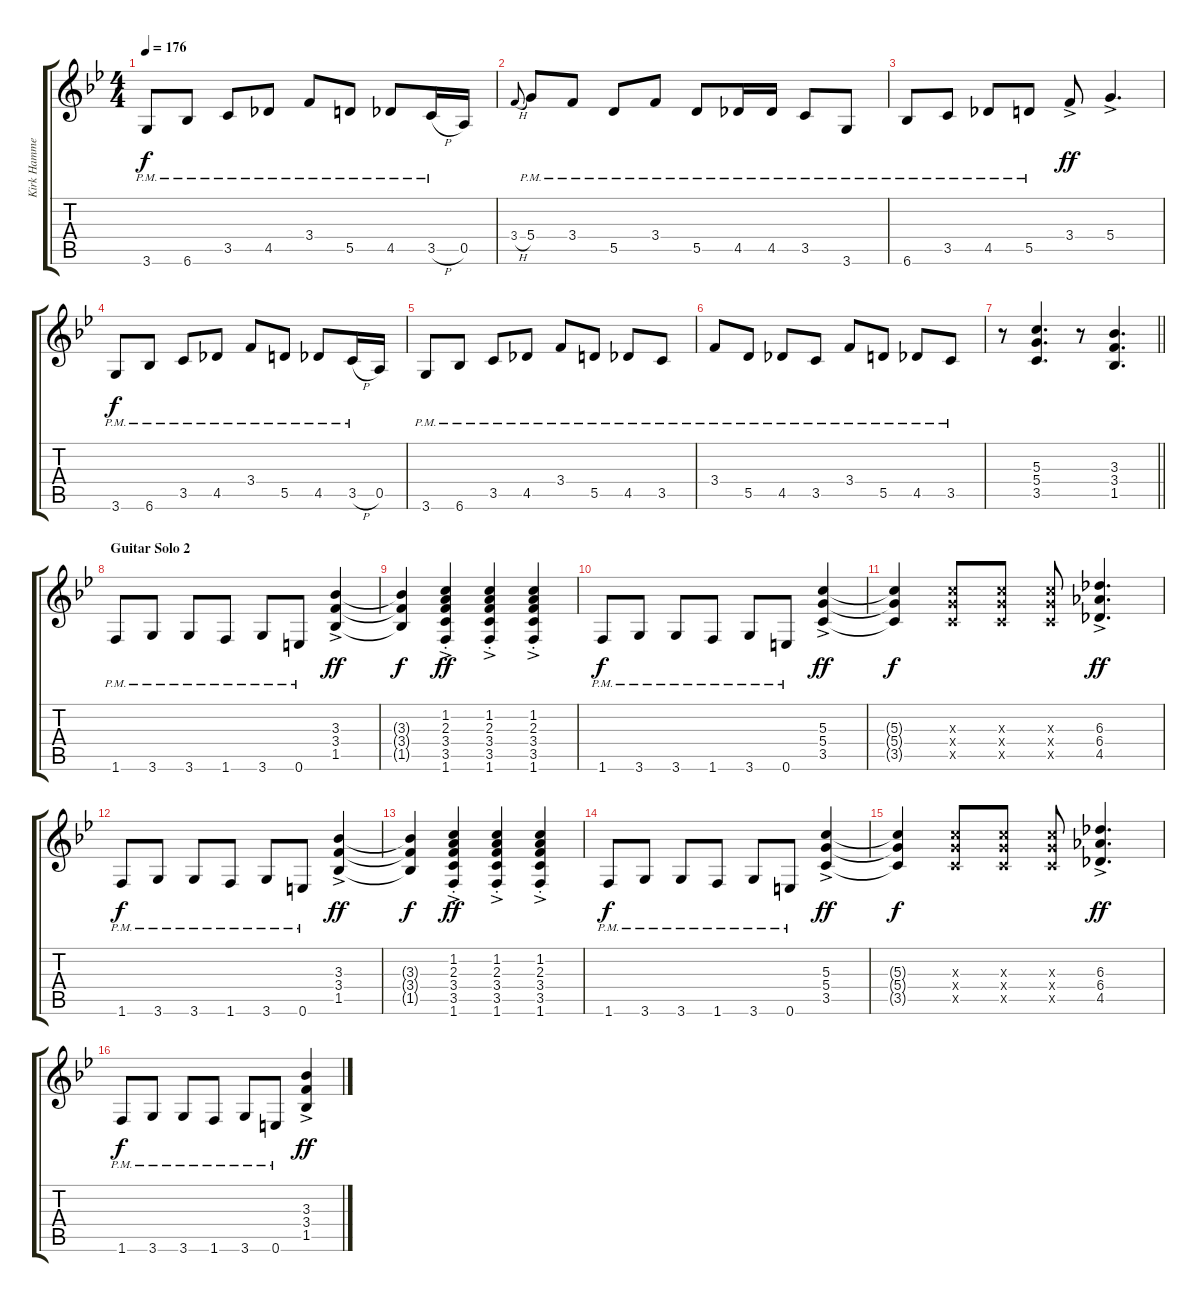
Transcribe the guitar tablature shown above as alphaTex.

\track ("Kirk Hammett" "Kirk Hamme") {instrument distortionguitar}
\staff {score tabs}
\tuning (E4 B3 G3 D3 A2 E2) {hide}
\ts (4 4)
\tempo 176
\clef g2
\ks bb
3.6{pm}.8{dy f} 6.6{pm}.8 3.5{pm}.8 4.5{pm}.8 3.4{pm}.8 5.5{pm}.8 4.5{pm}.8 3.5{h pm}.16 0.5.16 |
3.4{h}.8{gr onbeat} 5.4{pm}.8 3.4{pm}.8 5.5{pm}.8 3.4{pm}.8 5.5{pm}.8 4.5{pm}.16 4.5{pm}.16 3.5{pm}.8 3.6{pm}.8 |
6.6{pm}.8 3.5{pm}.8 4.5{pm}.8 5.5{pm}.8 3.4{ac}.8{dy ff} 5.4{ac}.4{d} |
3.6{pm}.8{dy f} 6.6{pm}.8 3.5{pm}.8 4.5{pm}.8 3.4{pm}.8 5.5{pm}.8 4.5{pm}.8 3.5{h pm}.16 0.5.16 |
3.6{pm}.8 6.6{pm}.8 3.5{pm}.8 4.5{pm}.8 3.4{pm}.8 5.5{pm}.8 4.5{pm}.8 3.5{pm}.8 |
3.4{pm}.8 5.5{pm}.8 4.5{pm}.8 3.5{pm}.8 3.4{pm}.8 5.5{pm}.8 4.5{pm}.8 3.5{pm}.8 |
\barLineRight lightlight
r.8 (5.3 5.4 3.5).4{d} r.8 (3.3 3.4 1.5).4{d} |
\section ("" "Guitar Solo 2")
1.6{pm}.8{volume 8} 3.6{pm}.8 3.6{pm}.8 1.6{pm}.8 3.6{pm}.8 0.6{pm}.8 (3.3{ac} 3.4{ac} 1.5{ac}).4{dy ff} |
(3.3{t} 3.4{t} 1.5{t}).4{dy f} (1.2{ac st} 2.3{ac st} 3.4{ac st} 3.5{ac st} 1.6{ac st}).4{dy ff} (1.2{ac st} 2.3{ac st} 3.4{ac st} 3.5{ac st} 1.6{ac st}).4 (1.2{ac st} 2.3{ac st} 3.4{ac st} 3.5{ac st} 1.6{ac st}).4 |
1.6{pm}.8{dy f} 3.6{pm}.8 3.6{pm}.8 1.6{pm}.8 3.6{pm}.8 0.6{pm}.8 (5.3{ac} 5.4{ac} 3.5{ac}).4{dy ff} |
(5.3{t} 5.4{t} 3.5{t}).4{dy f} (5.3{x} 5.4{x} 3.5{x}).8 (5.3{x} 5.4{x} 3.5{x}).8 (5.3{x} 5.4{x} 3.5{x}).8 (6.3{ac} 6.4{ac} 4.5{ac}).4{d dy ff} |
1.6{pm}.8{dy f} 3.6{pm}.8 3.6{pm}.8 1.6{pm}.8 3.6{pm}.8 0.6{pm}.8 (3.3{ac} 3.4{ac} 1.5{ac}).4{dy ff} |
(3.3{t} 3.4{t} 1.5{t}).4{dy f} (1.2{ac st} 2.3{ac st} 3.4{ac st} 3.5{ac st} 1.6{ac st}).4{dy ff} (1.2{ac st} 2.3{ac st} 3.4{ac st} 3.5{ac st} 1.6{ac st}).4 (1.2{ac st} 2.3{ac st} 3.4{ac st} 3.5{ac st} 1.6{ac st}).4 |
1.6{pm}.8{dy f} 3.6{pm}.8 3.6{pm}.8 1.6{pm}.8 3.6{pm}.8 0.6{pm}.8 (5.3{ac} 5.4{ac} 3.5{ac}).4{dy ff} |
(5.3{t} 5.4{t} 3.5{t}).4{dy f} (5.3{x} 5.4{x} 3.5{x}).8 (5.3{x} 5.4{x} 3.5{x}).8 (5.3{x} 5.4{x} 3.5{x}).8 (6.3{ac} 6.4{ac} 4.5{ac}).4{d dy ff} |
1.6{pm}.8{dy f} 3.6{pm}.8 3.6{pm}.8 1.6{pm}.8 3.6{pm}.8 0.6{pm}.8 (3.3{ac} 3.4{ac} 1.5{ac}).4{dy ff}
